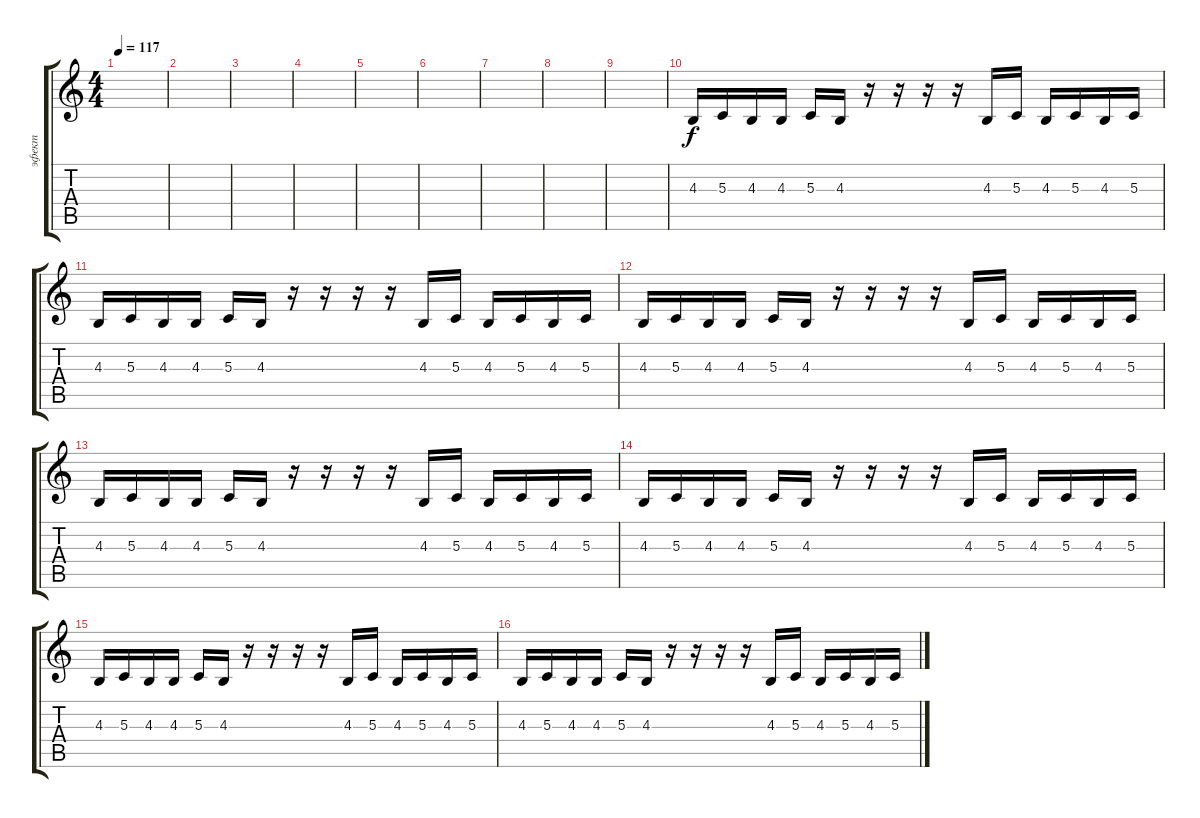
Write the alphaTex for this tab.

\track ("эфект" "эфект") {instrument tubularbells}
\staff {score tabs}
\tuning (E4 B3 G3 D3 A2 E2) {hide}
\ts (4 4)
\tempo 117
\clef g2
\ks c
|
|
|
|
|
|
|
|
|
4.3.16 5.3.16 4.3.16 4.3.16 5.3.16 4.3.16 r.16 r.16 r.16 r.16 4.3.16 5.3.16 4.3.16 5.3.16 4.3.16 5.3.16 |
4.3.16 5.3.16 4.3.16 4.3.16 5.3.16 4.3.16 r.16 r.16 r.16 r.16 4.3.16 5.3.16 4.3.16 5.3.16 4.3.16 5.3.16 |
4.3.16 5.3.16 4.3.16 4.3.16 5.3.16 4.3.16 r.16 r.16 r.16 r.16 4.3.16 5.3.16 4.3.16 5.3.16 4.3.16 5.3.16 |
4.3.16 5.3.16 4.3.16 4.3.16 5.3.16 4.3.16 r.16 r.16 r.16 r.16 4.3.16 5.3.16 4.3.16 5.3.16 4.3.16 5.3.16 |
4.3.16 5.3.16 4.3.16 4.3.16 5.3.16 4.3.16 r.16 r.16 r.16 r.16 4.3.16 5.3.16 4.3.16 5.3.16 4.3.16 5.3.16 |
4.3.16 5.3.16 4.3.16 4.3.16 5.3.16 4.3.16 r.16 r.16 r.16 r.16 4.3.16 5.3.16 4.3.16 5.3.16 4.3.16 5.3.16 |
4.3.16 5.3.16 4.3.16 4.3.16 5.3.16 4.3.16 r.16 r.16 r.16 r.16 4.3.16 5.3.16 4.3.16 5.3.16 4.3.16 5.3.16
